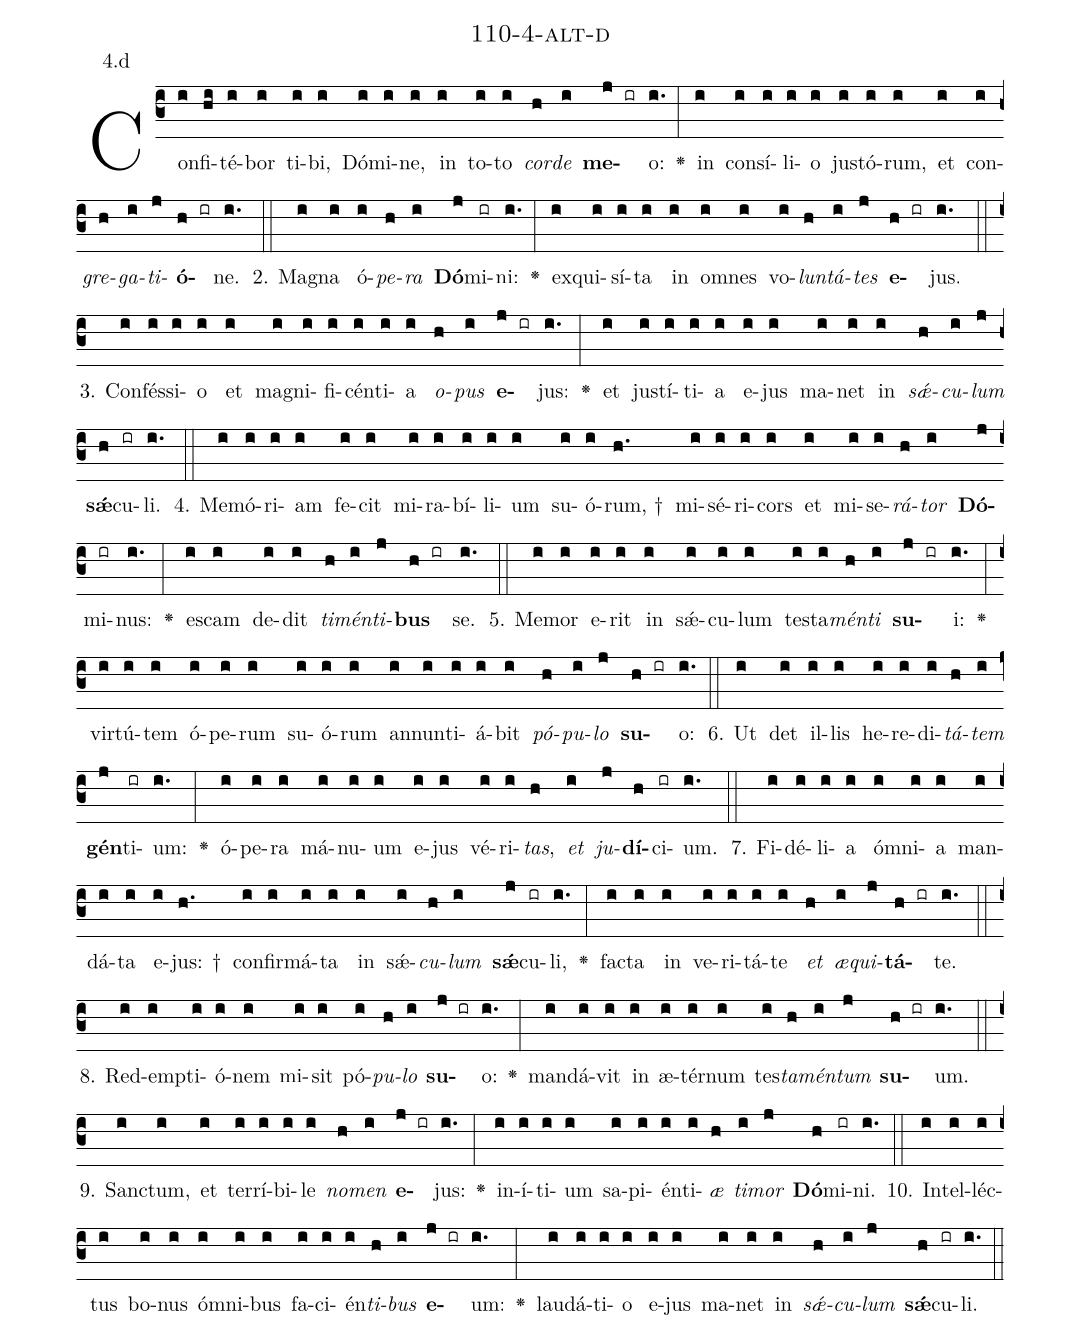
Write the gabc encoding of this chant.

name: 110-4-alt-d;
annotation: 4.d;
%%
(c3)Con(i)fi(hi)té(i)bor(i) ti(i)bi,(i) Dó(i)mi(i)ne,(i) in(i) to(i)to(i) <i>cor</i>(h)<i>de</i>(i) <b>me</b>(j ir)o:(i.) <v>\greheightstar</v>(:) in(i) con(i)sí(i)li(i)o(i) jus(i)tó(i)rum,(i) et(i) con(i)<i>gre</i>(h)<i>ga</i>(i)<i>ti</i>(j)<b>ó</b>(h ir)ne.(i.) (::)
2. Ma(i)gna(i) ó(i)<i>pe</i>(h)<i>ra</i>(i) <b>Dó</b>(j)mi(ir)ni:(i.) <v>\greheightstar</v>(:) ex(i)qui(i)sí(i)ta(i) in(i) om(i)nes(i) vo(i)<i>lun</i>(h)<i>tá</i>(i)<i>tes</i>(j) <b>e</b>(h ir)jus.(i.) (::)
3. Con(i)fés(i)si(i)o(i) et(i) ma(i)gni(i)fi(i)cén(i)ti(i)a(i) <i>o</i>(h)<i>pus</i>(i) <b>e</b>(j ir)jus:(i.) <v>\greheightstar</v>(:) et(i) jus(i)tí(i)ti(i)a(i) e(i)jus(i) ma(i)net(i) in(i) <i>sǽ</i>(h)<i>cu</i>(i)<i>lum</i>(j) <b>sǽ</b>(h)cu(ir)li.(i.) (::)
4. Me(i)mó(i)ri(i)am(i) fe(i)cit(i) mi(i)ra(i)bí(i)li(i)um(i) su(i)ó(i)rum, †(h.) mi(i)sé(i)ri(i)cors(i) et(i) mi(i)se(i)<i>rá</i>(h)<i>tor</i>(i) <b>Dó</b>(j)mi(ir)nus:(i.) <v>\greheightstar</v>(:) es(i)cam(i) de(i)dit(i) <i>ti</i>(h)<i>mén</i>(i)<i>ti</i>(j)<b>bus</b>(h ir) se.(i.) (::)
5. Me(i)mor(i) e(i)rit(i) in(i) sǽ(i)cu(i)lum(i) tes(i)ta(i)<i>mén</i>(h)<i>ti</i>(i) <b>su</b>(j ir)i:(i.) <v>\greheightstar</v>(:) vir(i)tú(i)tem(i) ó(i)pe(i)rum(i) su(i)ó(i)rum(i) an(i)nun(i)ti(i)á(i)bit(i) <i>pó</i>(h)<i>pu</i>(i)<i>lo</i>(j) <b>su</b>(h ir)o:(i.) (::)
6. Ut(i) det(i) il(i)lis(i) he(i)re(i)di(i)<i>tá</i>(h)<i>tem</i>(i) <b>gén</b>(j)ti(ir)um:(i.) <v>\greheightstar</v>(:) ó(i)pe(i)ra(i) má(i)nu(i)um(i) e(i)jus(i) vé(i)ri(i)<i>tas</i>,(h) <i>et</i>(i) <i>ju</i>(j)<b>dí</b>(h)ci(ir)um.(i.) (::)
7. Fi(i)dé(i)li(i)a(i) óm(i)ni(i)a(i) man(i)dá(i)ta(i) e(i)jus: †(h.) con(i)fir(i)má(i)ta(i) in(i) sǽ(i)<i>cu</i>(h)<i>lum</i>(i) <b>sǽ</b>(j)cu(ir)li,(i.) <v>\greheightstar</v>(:) fac(i)ta(i) in(i) ve(i)ri(i)tá(i)te(i) <i>et</i>(h) <i>æ</i>(i)<i>qui</i>(j)<b>tá</b>(h ir)te.(i.) (::)
8. Red(i)emp(i)ti(i)ó(i)nem(i) mi(i)sit(i) pó(i)<i>pu</i>(h)<i>lo</i>(i) <b>su</b>(j ir)o:(i.) <v>\greheightstar</v>(:) man(i)dá(i)vit(i) in(i) æ(i)tér(i)num(i) tes(i)<i>ta</i>(h)<i>mén</i>(i)<i>tum</i>(j) <b>su</b>(h ir)um.(i.) (::)
9. Sanc(i)tum,(i) et(i) ter(i)rí(i)bi(i)le(i) <i>no</i>(h)<i>men</i>(i) <b>e</b>(j ir)jus:(i.) <v>\greheightstar</v>(:) in(i)í(i)ti(i)um(i) sa(i)pi(i)én(i)ti(i)<i>æ</i>(h) <i>ti</i>(i)<i>mor</i>(j) <b>Dó</b>(h)mi(ir)ni.(i.) (::)
10. In(i)tel(i)léc(i)tus(i) bo(i)nus(i) óm(i)ni(i)bus(i) fa(i)ci(i)én(i)<i>ti</i>(h)<i>bus</i>(i) <b>e</b>(j ir)um:(i.) <v>\greheightstar</v>(:) lau(i)dá(i)ti(i)o(i) e(i)jus(i) ma(i)net(i) in(i) <i>sǽ</i>(h)<i>cu</i>(i)<i>lum</i>(j) <b>sǽ</b>(h)cu(ir)li.(i.) (::)
